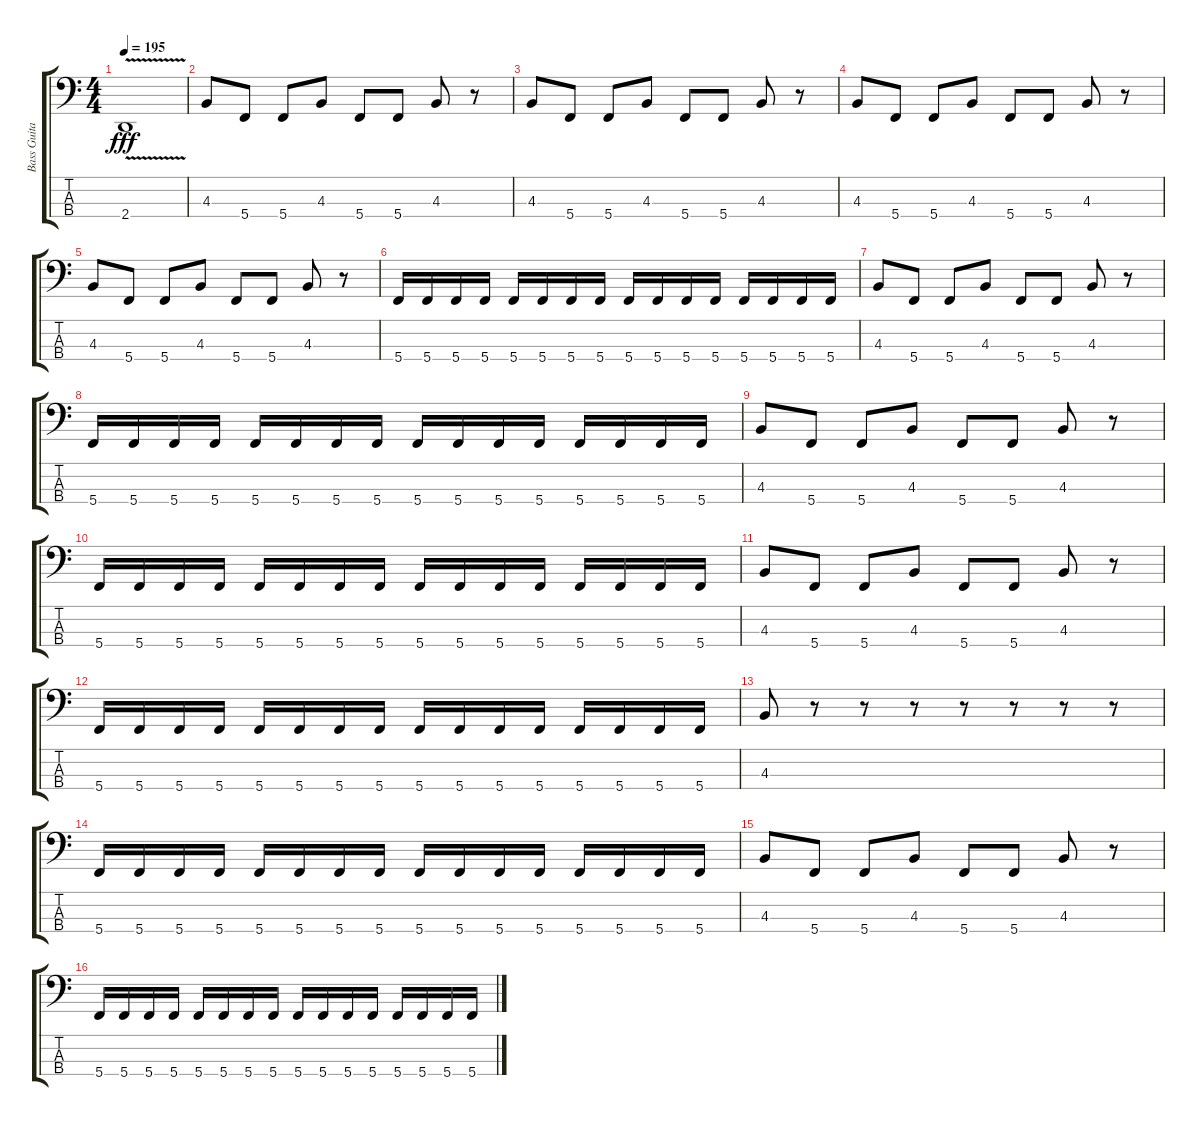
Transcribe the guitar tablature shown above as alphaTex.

\track ("Bass Guitar" "Bass Guita") {instrument electricbasspick}
\staff {score tabs}
\tuning (F2 C2 G1 C1) {hide}
\ts (4 4)
\tempo 195
\clef f4
\ks c
2.4{v}.1{dy fff} |
4.3.8 5.4.8 5.4.8 4.3.8 5.4.8 5.4.8 4.3.8 r.8 |
4.3.8 5.4.8 5.4.8 4.3.8 5.4.8 5.4.8 4.3.8 r.8 |
4.3.8 5.4.8 5.4.8 4.3.8 5.4.8 5.4.8 4.3.8 r.8 |
4.3.8 5.4.8 5.4.8 4.3.8 5.4.8 5.4.8 4.3.8 r.8 |
5.4.16 5.4.16 5.4.16 5.4.16 5.4.16 5.4.16 5.4.16 5.4.16 5.4.16 5.4.16 5.4.16 5.4.16 5.4.16 5.4.16 5.4.16 5.4.16 |
4.3.8 5.4.8 5.4.8 4.3.8 5.4.8 5.4.8 4.3.8 r.8 |
5.4.16 5.4.16 5.4.16 5.4.16 5.4.16 5.4.16 5.4.16 5.4.16 5.4.16 5.4.16 5.4.16 5.4.16 5.4.16 5.4.16 5.4.16 5.4.16 |
4.3.8 5.4.8 5.4.8 4.3.8 5.4.8 5.4.8 4.3.8 r.8 |
5.4.16 5.4.16 5.4.16 5.4.16 5.4.16 5.4.16 5.4.16 5.4.16 5.4.16 5.4.16 5.4.16 5.4.16 5.4.16 5.4.16 5.4.16 5.4.16 |
4.3.8 5.4.8 5.4.8 4.3.8 5.4.8 5.4.8 4.3.8 r.8 |
5.4.16 5.4.16 5.4.16 5.4.16 5.4.16 5.4.16 5.4.16 5.4.16 5.4.16 5.4.16 5.4.16 5.4.16 5.4.16 5.4.16 5.4.16 5.4.16 |
4.3.8 r.8 r.8 r.8 r.8 r.8 r.8 r.8 |
5.4.16 5.4.16 5.4.16 5.4.16 5.4.16 5.4.16 5.4.16 5.4.16 5.4.16 5.4.16 5.4.16 5.4.16 5.4.16 5.4.16 5.4.16 5.4.16 |
4.3.8 5.4.8 5.4.8 4.3.8 5.4.8 5.4.8 4.3.8 r.8 |
5.4.16 5.4.16 5.4.16 5.4.16 5.4.16 5.4.16 5.4.16 5.4.16 5.4.16 5.4.16 5.4.16 5.4.16 5.4.16 5.4.16 5.4.16 5.4.16
